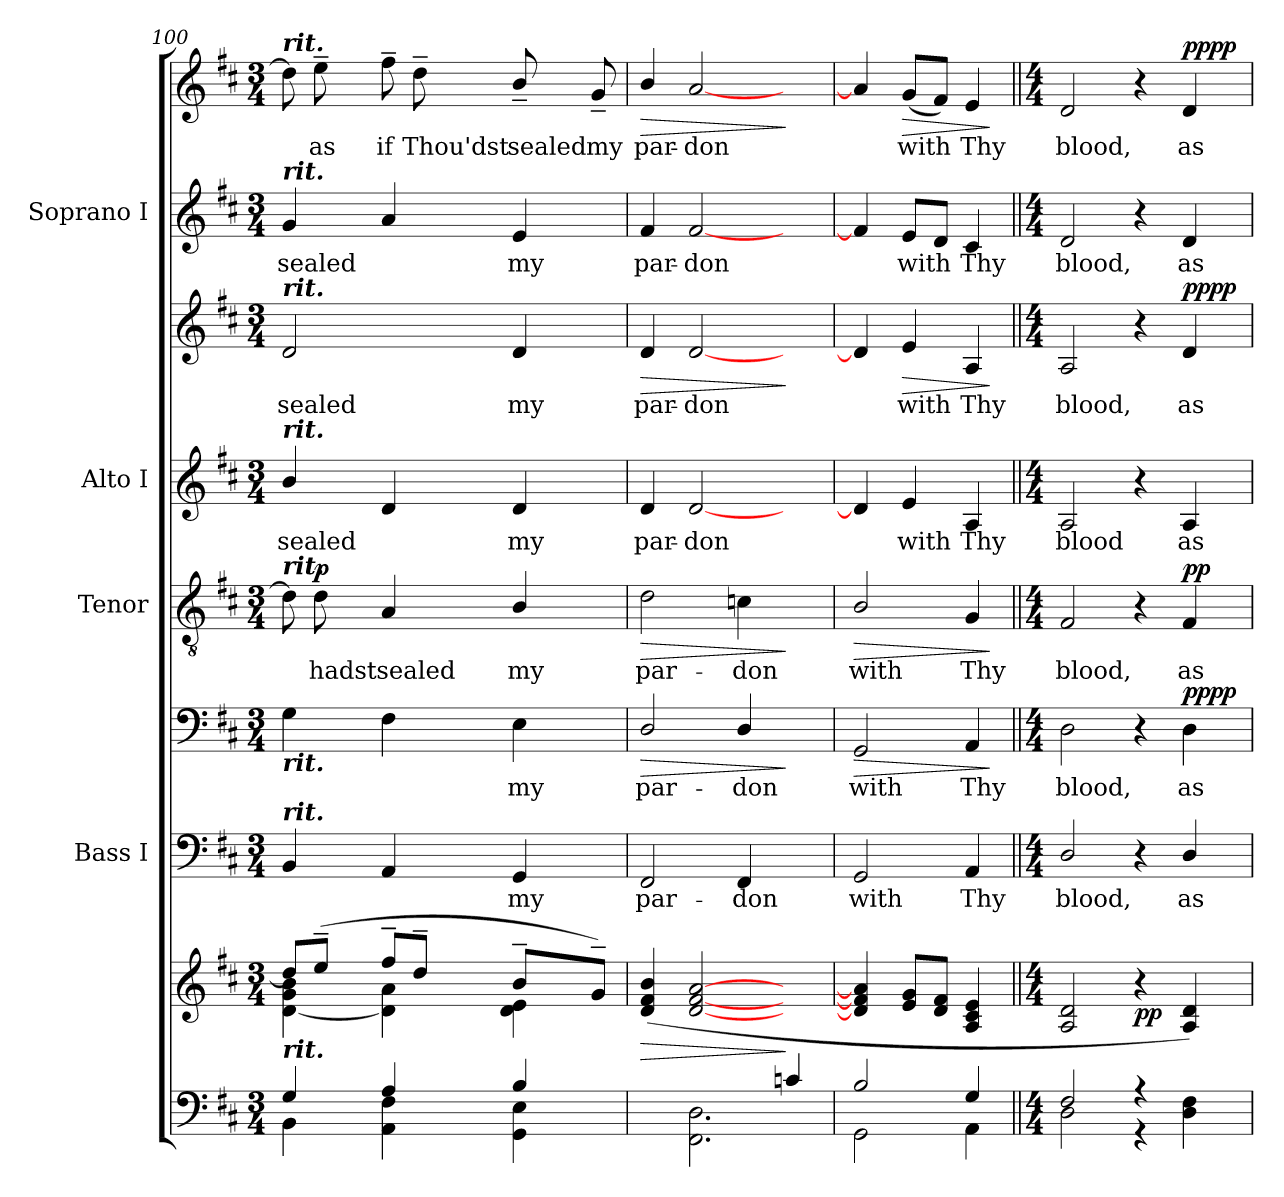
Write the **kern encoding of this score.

**kern	**kern	**dynam	**kern	**text	**kern	**text	**dynam	**kern	**text	**dynam	**kern	**text	**kern	**text	**dynam	**kern	**text	**kern	**text	**dynam
*part5	*part5	*part5	*part4	*part4	*part4	*part4	*part4	*part3	*part3	*part3	*part2	*part2	*part2	*part2	*part2	*part1	*part1	*part1	*part1	*part1
*staff9	*staff8	*staff8/9	*staff7	*staff7	*staff6	*staff6	*staff6/7	*staff5	*staff5	*staff5	*staff4	*staff4	*staff3	*staff3	*staff3/4	*staff2	*staff2	*staff1	*staff1	*staff1/2
*	*	*	*I"Bass I	*	*	*	*	*I"Tenor	*	*	*I"Alto I	*	*	*	*	*I"Soprano I	*	*	*	*
*	*	*	*I'B	*	*	*	*	*I'T	*	*	*I'A	*	*	*	*	*I'S	*	*	*	*
*clefF4	*clefG2	*	*clefF4	*	*clefF4	*	*	*clefGv2	*	*	*clefG2	*	*clefG2	*	*	*clefG2	*	*clefG2	*	*
*k[f#c#]	*k[f#c#]	*	*k[f#c#]	*	*k[f#c#]	*	*	*k[f#c#]	*	*	*k[f#c#]	*	*k[f#c#]	*	*	*k[f#c#]	*	*k[f#c#]	*	*
*D:	*D:	*	*D:	*	*D:	*	*	*D:	*	*	*D:	*	*D:	*	*	*D:	*	*D:	*	*
*M3/4	*M3/4	*	*M3/4	*	*M3/4	*	*	*M3/4	*	*	*M3/4	*	*M3/4	*	*	*M3/4	*	*M3/4	*	*
=100	=100	=100	=100	=100	=100	=100	=100	=100	=100	=100	=100	=100	=100	=100	=100	=100	=100	=100	=100	=100
*^	*^	*	*	*	*	*	*	*	*	*	*	*	*	*	*	*	*	*	*	*
!	!	!	!	!	!	!	!	!	!	!	!	!	!	!	!	!	!	!	!	!LO:TX:a:Bi:t=rit.	!	!
!	!	!	!	!	!	!	!	!	!	!	!	!	!	!	!	!	!	!LO:TX:a:Bi:t=rit.	!	!	!	!
!	!	!	!	!	!	!	!	!	!	!	!	!	!	!	!LO:TX:a:Bi:t=rit.	!	!	!	!	!	!	!
!	!	!	!	!	!	!	!	!	!	!	!	!	!LO:TX:a:Bi:t=rit.	!	!	!	!	!	!	!	!	!
!	!	!	!	!	!	!	!	!	!	!LO:TX:a:Bi:t=rit.	!	!	!	!	!	!	!	!	!	!	!	!
!	!	!	!	!	!	!	!LO:TX:b:Bi:t=rit.	!	!	!	!	!	!	!	!	!	!	!	!	!	!	!
!	!	!	!	!	!LO:TX:a:Bi:t=rit.	!	!	!	!	!	!	!	!	!	!	!	!	!	!	!	!	!
!LO:TX:a:Bi:t=rit.	!	!	!	!	!	!	!	!	!	!	!	!	!	!	!	!	!	!	!	!	!	!
!	!	!	!	!	!	!	!	!	!	!	!	!	!	!LO:LY:b	!	!LO:LY:b	!	!	!LO:LY:b	!	!	!
4G/	4BB\	8dd/L]	[<4d\ 4g\ 4b\	.	4BB/	.	4G\	.	.	8d\]	.	.	4b/	sealed	2d/	sealed	.	4g/	sealed	8dd\]	.	.
!	!	!	!	!	!	!	!	!	!	!	!LO:LY:b	!LO:DY:b	!	!	!	!	!	!	!	!	!LO:LY:b	!
.	.	(>8ee~>/J	.	.	.	.	.	.	.	8d\	hadst	p	.	.	.	.	.	.	.	8ee~>\	as	.
!	!	!	!	!	!	!	!	!	!	!	!LO:LY:b	!	!	!	!	!	!	!	!	!	!LO:LY:b	!
4A/	4AA\ 4F#\	8ff#~>/L	4d\] 4a\	.	4AA/	.	4F#\	.	.	4A/	sealed	.	4d/	.	.	.	.	4a/	.	8ff#~>\	if	.
!	!	!	!	!	!	!	!	!	!	!	!	!	!	!	!	!	!	!	!	!	!LO:LY:b	!
.	.	8dd~>/J	.	.	.	.	.	.	.	.	.	.	.	.	.	.	.	.	.	8dd~>\	Thou'dst	.
!	!	!	!	!	!	!LO:LY:b	!	!LO:LY:b	!	!	!LO:LY:b	!	!	!LO:LY:b	!	!LO:LY:b	!	!	!LO:LY:b	!	!LO:LY:b	!
4B/	4GG\ 4E\	8b~>/L	4d\ 4e\	.	4GG/	my	4E\	my	.	4B/	my	.	4d/	my	4d/	my	.	4e/	my	8b~>/	sealed	.
!	!	!	!	!	!	!	!	!	!	!	!	!	!	!	!	!	!	!	!	!	!LO:LY:b	!
.	.	8g~>/J)	.	.	.	.	.	.	.	.	.	.	.	.	.	.	.	.	.	8g~</	my	.
=101	=101	=101	=101	=101	=101	=101	=101	=101	=101	=101	=101	=101	=101	=101	=101	=101	=101	=101	=101	=101	=101	=101
!	!	!	!LO:N:vis=1	!LO:HP:b	!	!LO:LY:b	!	!LO:LY:b	!LO:HP:b	!	!LO:LY:b	!LO:HP:b	!	!LO:LY:b	!	!LO:LY:b	!LO:HP:b	!	!LO:LY:b	!	!LO:LY:b	!LO:HP:b
4ryy	4ryy	(>4d/ 4f#/ 4b/	2.ryy	>	2FF#/	par-	2D/	par-	>	2d\	par-	>	4d/	par-	4d/	par-	>	4f#/	par-	4b/	par-	>
!	!	!	!	!	!	!	!	!	!	!	!	!	!	!LO:LY:b	!	!LO:LY:b	!	!	!LO:LY:b	!	!LO:LY:b	!
2ryy	2.FF#\ 2.D\	[2d/ [2f#/ [2a/	.	.	.	.	.	.	.	.	.	.	[2d/	-don	[2d/	-don	.	[2f#/	-don	[2a/	-don	.
!	!	!	!	!	!	!LO:LY:b	!	!LO:LY:b	!	!	!LO:LY:b	!	!	!	!	!	!	!	!	!	!	!
.	.	.	.	.	4FF#/	-don	4D/	-don	.	4cn\	-don	.	.	.	.	.	.	.	.	.	.	.
4cn/	.	4ryy	4ryy	]	4ryy	.	4ryy	.	]	4ryy	.	]	4ryy	.	4ryy	.	]	4ryy	.	4ryy	.	]
=102	=102	=102	=102	=102	=102	=102	=102	=102	=102	=102	=102	=102	=102	=102	=102	=102	=102	=102	=102	=102	=102	=102
!	!	!	!	!	!	!LO:LY:b	!	!LO:LY:b	!LO:HP:b	!	!LO:LY:b	!LO:HP:b	!	!	!	!	!	!	!	!	!	!
2B/	2GG\	4d/] 4f#/] 4a/]	2ryy	.	2GG/	with	2GG/	with	>	2B/	with	>	4d/]	.	4d/]	.	.	4f#/]	.	4a/]	.	.
!	!	!	!	!	!	!	!	!	!	!	!	!	!	!LO:LY:b	!	!LO:LY:b	!LO:HP:b	!	!LO:LY:b	!	!LO:LY:b	!LO:HP:b
.	.	8e/ 8g/L	.	.	.	.	.	.	.	.	.	.	4e/	with	4e/	with	>	8e/L	with	(<8g/L	with	>
.	.	8d/ 8f#/J	.	.	.	.	.	.	.	.	.	.	.	.	.	.	.	8d/J	.	8f#/J)	.	.
!	!	!	!	!	!	!LO:LY:b	!	!LO:LY:b	!	!	!LO:LY:b	!	!	!LO:LY:b	!	!LO:LY:b	!	!	!LO:LY:b	!	!LO:LY:b	!
4G/	4AA\	4A/ 4c#/ 4e/	4ryy	.	4AA/	Thy	4AA/	Thy	.	4G/	Thy	.	4A/	Thy	4A/	Thy	.	4c#/	Thy	4e/	Thy	.
*v	*v	*	*	*	*	*	*	*	*	*	*	*	*	*	*	*	*	*	*	*	*	*
*	*v	*v	*	*	*	*	*	*	*	*	*	*	*	*	*	*	*	*	*	*	*
.	.	.	.	.	.	.	]	.	.	]	.	.	.	.	]	.	.	.	.	]
=103||	=103||	=103||	=103||	=103||	=103||	=103||	=103||	=103||	=103||	=103||	=103||	=103||	=103||	=103||	=103||	=103||	=103||	=103||	=103||	=103||
*M4/4	*M4/4	*	*M4/4	*	*M4/4	*	*	*M4/4	*	*	*M4/4	*	*M4/4	*	*	*M4/4	*	*M4/4	*	*
*^	*^	*	*	*	*	*	*	*	*	*	*	*	*	*	*	*	*	*	*	*
!	!	!	!	!	!	!LO:LY:b	!	!LO:LY:b	!	!	!LO:LY:b	!	!	!LO:LY:b	!	!LO:LY:b	!	!	!LO:LY:b	!	!LO:LY:b	!
2F#/	2D\	2A/ 2d/	2ryy	.	2D/	blood,	2D\	blood,	.	2F#/	blood,	.	2A/	blood	2A/	blood,	.	2d/	blood,	2d/	blood,	.
!	!	!	!	!LO:DY:b	!	!	!	!	!	!	!	!	!	!	!	!	!	!	!	!	!	!
4r	4r	4r	2ryy	pp	4r	.	4r	.	.	4r	.	.	4r	.	4r	.	.	4r	.	4r	.	.
!	!	!	!	!	!	!LO:LY:b	!	!LO:LY:b	!LO:DY:b=2	!	!LO:LY:b	!	!	!LO:LY:b	!	!LO:LY:b	!	!	!LO:LY:b	!	!LO:LY:b	!
!	!	!	!	!	!	!	!	!	!LO:DY:n=1:b	!	!	!LO:DY:b	!	!	!	!	!LO:DY:b=2	!	!	!	!	!
!	!	!	!	!	!	!	!	!	!	!	!	!	!	!	!	!	!LO:DY:n=1:b	!	!	!	!	!LO:DY:b=2
!	!	!	!	!	!	!	!	!	!	!	!	!	!	!	!	!	!	!	!	!	!	!LO:DY:n=1:b
4D\ 4F#\	4ryy	4A/ 4d/)	.	.	4D/	as	4D\	as	pp pp	4F#/	as	pp	4A/	as	4d/	as	pp pp	4d/	as	4d/	as	pp pp
*v	*v	*	*	*	*	*	*	*	*	*	*	*	*	*	*	*	*	*	*	*	*	*
*	*v	*v	*	*	*	*	*	*	*	*	*	*	*	*	*	*	*	*	*	*	*
=	=	=	=	=	=	=	=	=	=	=	=	=	=	=	=	=	=	=	=	=
*-	*-	*-	*-	*-	*-	*-	*-	*-	*-	*-	*-	*-	*-	*-	*-	*-	*-	*-	*-	*-
